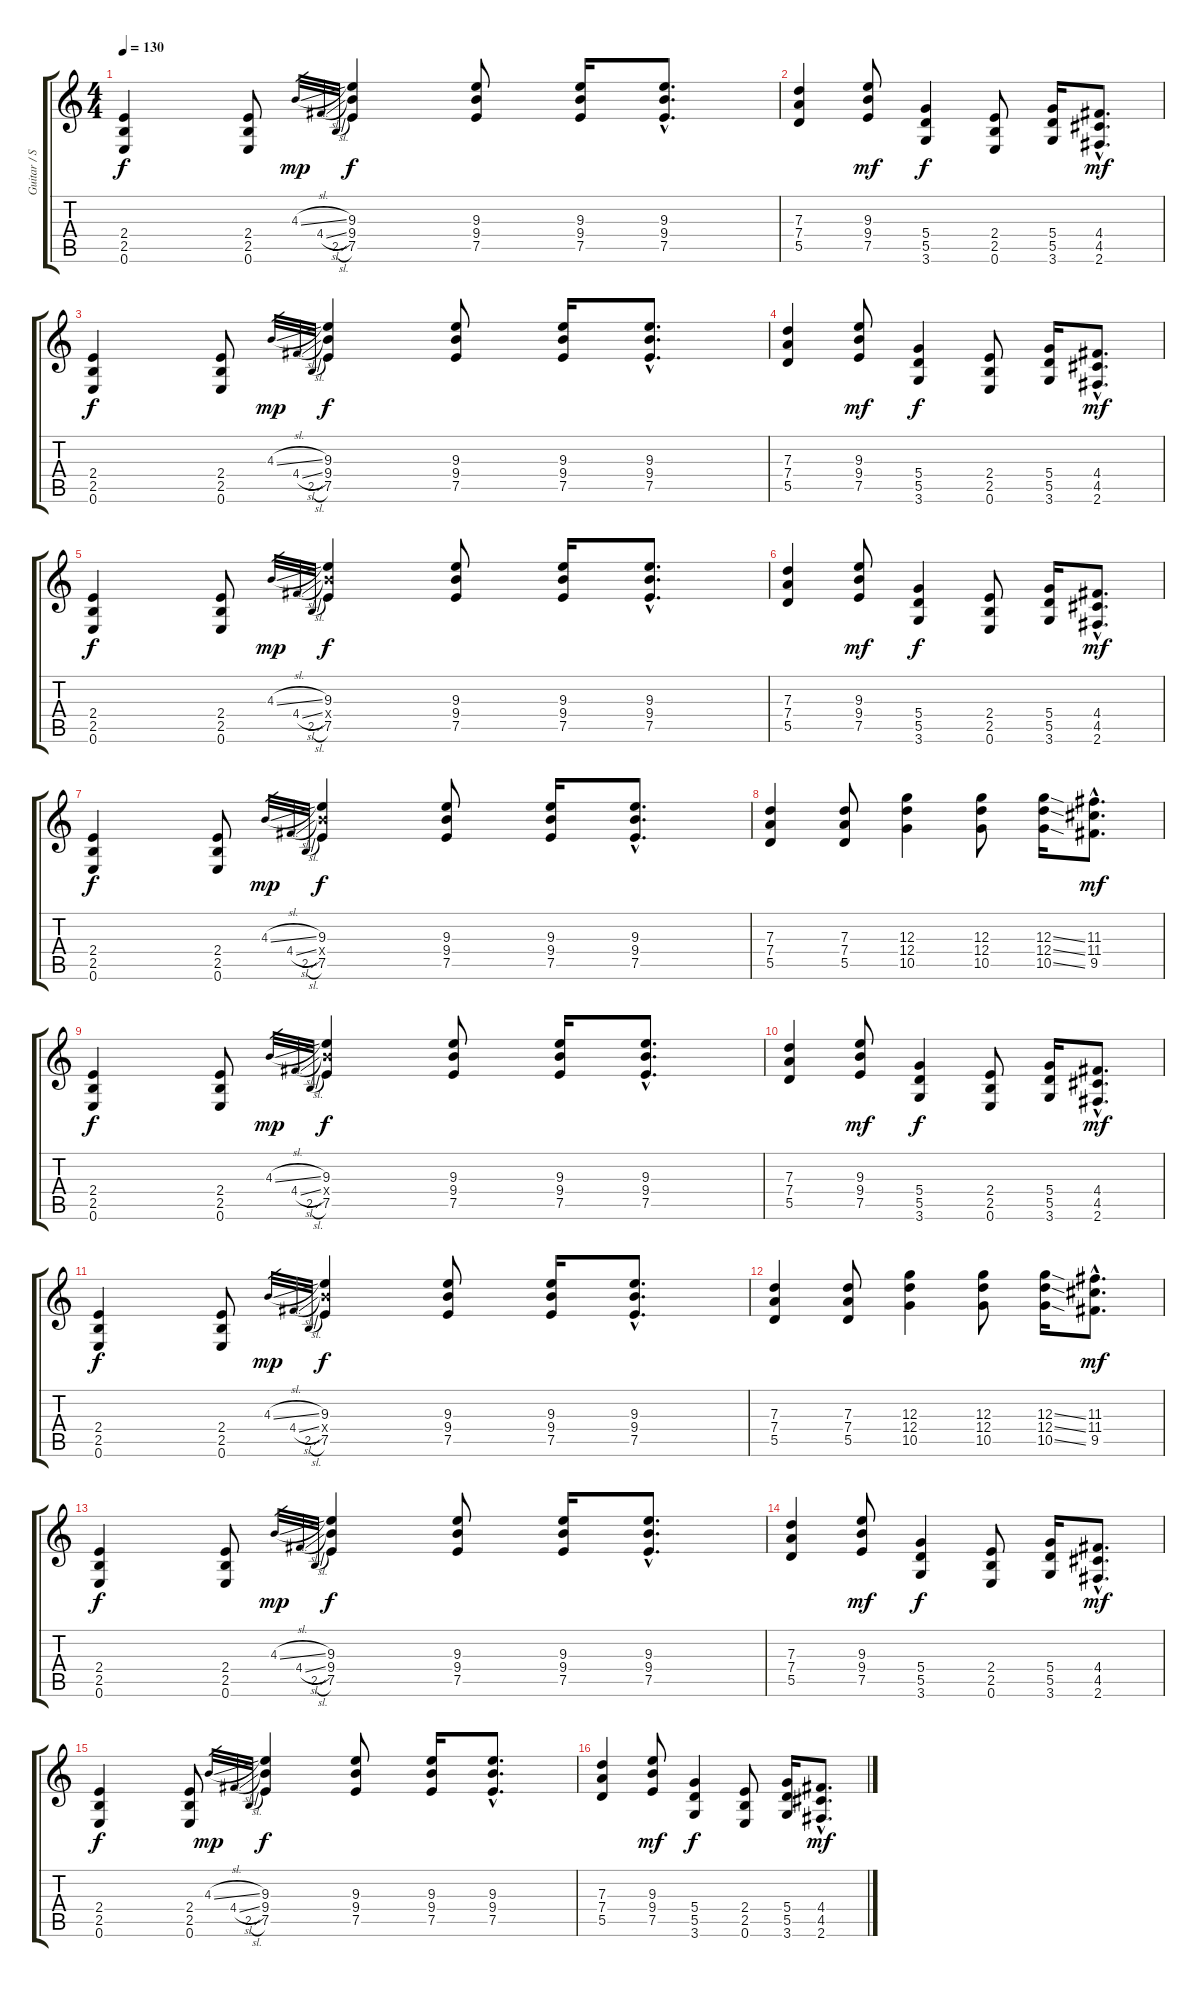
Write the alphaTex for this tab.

\track ("Guitar / Stef Carpenter" "Guitar / S") {instrument distortionguitar}
\staff {score tabs}
\tuning (E4 B3 G3 D3 A2 E2) {hide}
\ts (4 4)
\tempo 130
\clef g2
\ks c
(2.4 2.5 0.6).4{dy f} (2.4 2.5 0.6).8 4.3{sl}.32{gr dy mp} 4.4{sl}.32{gr} 2.5{sl}.32{gr} (9.3 9.4 7.5).4{dy f} (9.3 9.4 7.5).8 (9.3 9.4 7.5).16 (9.3{hac} 9.4{hac} 7.5{hac}).8{d} |
(7.3 7.4 5.5).4 (9.3 9.4 7.5).8{dy mf} (5.4 5.5 3.6).4{dy f} (2.4 2.5 0.6).8 (5.4 5.5 3.6).16 (4.4{hac} 4.5{hac} 2.6{hac}).8{d dy mf} |
(2.4 2.5 0.6).4{dy f} (2.4 2.5 0.6).8 4.3{sl}.32{gr dy mp} 4.4{sl}.32{gr} 2.5{sl}.32{gr} (9.3 9.4 7.5).4{dy f} (9.3 9.4 7.5).8 (9.3 9.4 7.5).16 (9.3{hac} 9.4{hac} 7.5{hac}).8{d} |
(7.3 7.4 5.5).4 (9.3 9.4 7.5).8{dy mf} (5.4 5.5 3.6).4{dy f} (2.4 2.5 0.6).8 (5.4 5.5 3.6).16 (4.4{hac} 4.5{hac} 2.6{hac}).8{d dy mf} |
(2.4 2.5 0.6).4{dy f} (2.4 2.5 0.6).8 4.3{sl}.32{gr dy mp} 4.4{sl}.32{gr} 2.5{sl}.32{gr} (9.3 9.4{x} 7.5).4{dy f} (9.3 9.4 7.5).8 (9.3 9.4 7.5).16 (9.3{hac} 9.4{hac} 7.5{hac}).8{d} |
(7.3 7.4 5.5).4 (9.3 9.4 7.5).8{dy mf} (5.4 5.5 3.6).4{dy f} (2.4 2.5 0.6).8 (5.4 5.5 3.6).16 (4.4{hac} 4.5{hac} 2.6{hac}).8{d dy mf} |
(2.4 2.5 0.6).4{dy f} (2.4 2.5 0.6).8 4.3{sl}.32{gr dy mp} 4.4{sl}.32{gr} 2.5{sl}.32{gr} (9.3 9.4{x} 7.5).4{dy f} (9.3 9.4 7.5).8 (9.3 9.4 7.5).16 (9.3{hac} 9.4{hac} 7.5{hac}).8{d} |
(7.3 7.4 5.5).4 (7.3 7.4 5.5).8 (12.3 12.4 10.5).4 (12.3 12.4 10.5).8 (12.3{ss} 12.4{ss} 10.5{ss}).16 (11.3{hac} 11.4{hac} 9.5{hac}).8{d dy mf} |
(2.4 2.5 0.6).4{dy f} (2.4 2.5 0.6).8 4.3{sl}.32{gr dy mp} 4.4{sl}.32{gr} 2.5{sl}.32{gr} (9.3 9.4{x} 7.5).4{dy f} (9.3 9.4 7.5).8 (9.3 9.4 7.5).16 (9.3{hac} 9.4{hac} 7.5{hac}).8{d} |
(7.3 7.4 5.5).4 (9.3 9.4 7.5).8{dy mf} (5.4 5.5 3.6).4{dy f} (2.4 2.5 0.6).8 (5.4 5.5 3.6).16 (4.4{hac} 4.5{hac} 2.6{hac}).8{d dy mf} |
(2.4 2.5 0.6).4{dy f} (2.4 2.5 0.6).8 4.3{sl}.32{gr dy mp} 4.4{sl}.32{gr} 2.5{sl}.32{gr} (9.3 9.4{x} 7.5).4{dy f} (9.3 9.4 7.5).8 (9.3 9.4 7.5).16 (9.3{hac} 9.4{hac} 7.5{hac}).8{d} |
(7.3 7.4 5.5).4 (7.3 7.4 5.5).8 (12.3 12.4 10.5).4 (12.3 12.4 10.5).8 (12.3{ss} 12.4{ss} 10.5{ss}).16 (11.3{hac} 11.4{hac} 9.5{hac}).8{d dy mf} |
(2.4 2.5 0.6).4{dy f} (2.4 2.5 0.6).8 4.3{sl}.32{gr dy mp} 4.4{sl}.32{gr} 2.5{sl}.32{gr} (9.3 9.4 7.5).4{dy f} (9.3 9.4 7.5).8 (9.3 9.4 7.5).16 (9.3{hac} 9.4{hac} 7.5{hac}).8{d} |
(7.3 7.4 5.5).4 (9.3 9.4 7.5).8{dy mf} (5.4 5.5 3.6).4{dy f} (2.4 2.5 0.6).8 (5.4 5.5 3.6).16 (4.4{hac} 4.5{hac} 2.6{hac}).8{d dy mf} |
(2.4 2.5 0.6).4{dy f} (2.4 2.5 0.6).8 4.3{sl}.32{gr dy mp} 4.4{sl}.32{gr} 2.5{sl}.32{gr} (9.3 9.4 7.5).4{dy f} (9.3 9.4 7.5).8 (9.3 9.4 7.5).16 (9.3{hac} 9.4{hac} 7.5{hac}).8{d} |
(7.3 7.4 5.5).4 (9.3 9.4 7.5).8{dy mf} (5.4 5.5 3.6).4{dy f} (2.4 2.5 0.6).8 (5.4 5.5 3.6).16 (4.4{hac} 4.5{hac} 2.6{hac}).8{d dy mf}
